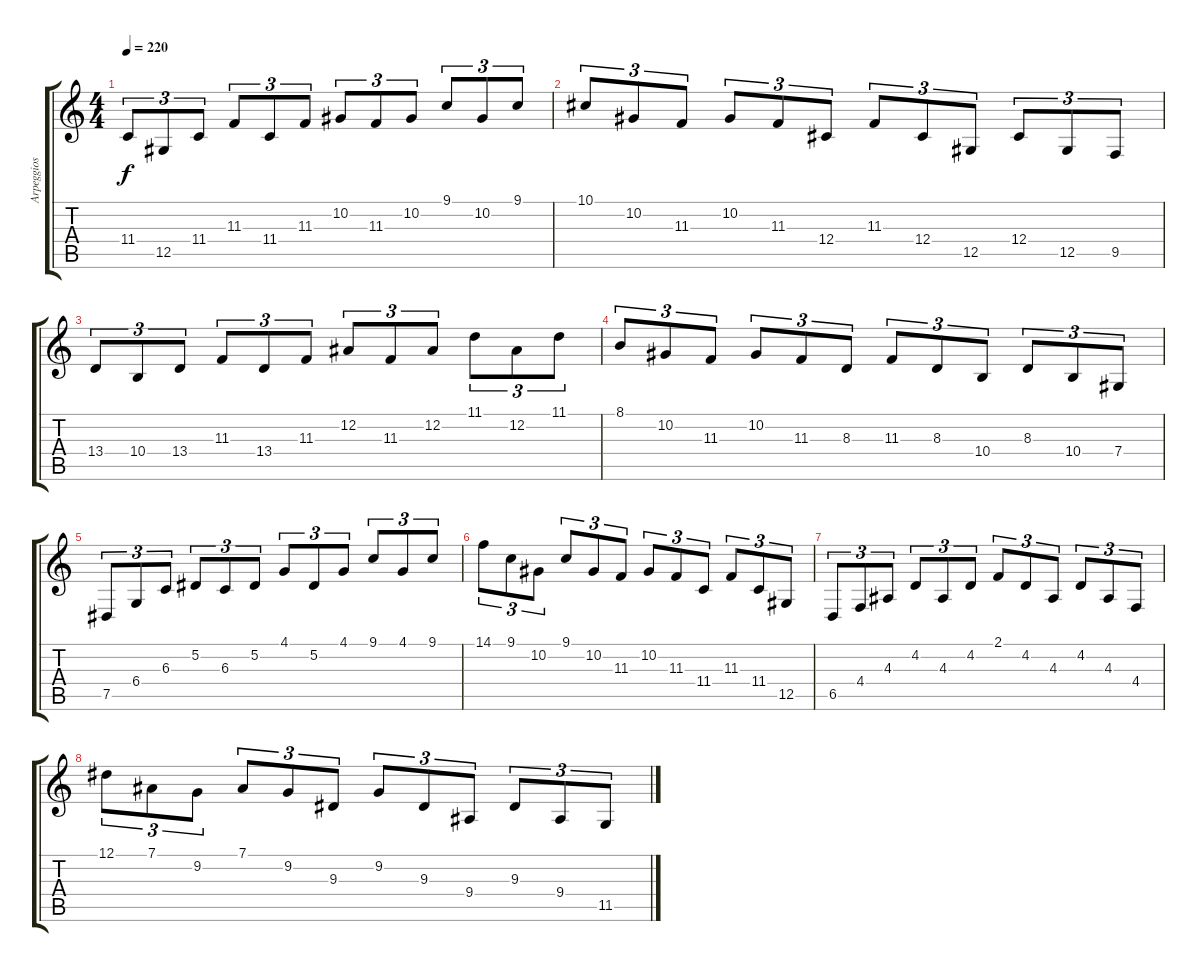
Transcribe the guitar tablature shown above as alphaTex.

\track ("Arpeggios" "Arpeggios") {instrument lead3calliope}
\staff {score tabs}
\tuning (Eb4 Bb3 Gb3 Db3 Ab2 Eb2) {hide}
\ts (4 4)
\tempo 220
\clef g2
\ks c
11.4.8{tu (3 2) dy f} 12.5.8{tu (3 2)} 11.4.8{tu (3 2)} 11.3.8{tu (3 2)} 11.4.8{tu (3 2)} 11.3.8{tu (3 2)} 10.2.8{tu (3 2)} 11.3.8{tu (3 2)} 10.2.8{tu (3 2)} 9.1.8{tu (3 2)} 10.2.8{tu (3 2)} 9.1.8{tu (3 2)} |
10.1.8{tu (3 2)} 10.2.8{tu (3 2)} 11.3.8{tu (3 2)} 10.2.8{tu (3 2)} 11.3.8{tu (3 2)} 12.4.8{tu (3 2)} 11.3.8{tu (3 2)} 12.4.8{tu (3 2)} 12.5.8{tu (3 2)} 12.4.8{tu (3 2)} 12.5.8{tu (3 2)} 9.5.8{tu (3 2)} |
13.4.8{tu (3 2)} 10.4.8{tu (3 2)} 13.4.8{tu (3 2)} 11.3.8{tu (3 2)} 13.4.8{tu (3 2)} 11.3.8{tu (3 2)} 12.2.8{tu (3 2)} 11.3.8{tu (3 2)} 12.2.8{tu (3 2)} 11.1.8{tu (3 2)} 12.2.8{tu (3 2)} 11.1.8{tu (3 2)} |
8.1.8{tu (3 2)} 10.2.8{tu (3 2)} 11.3.8{tu (3 2)} 10.2.8{tu (3 2)} 11.3.8{tu (3 2)} 8.3.8{tu (3 2)} 11.3.8{tu (3 2)} 8.3.8{tu (3 2)} 10.4.8{tu (3 2)} 8.3.8{tu (3 2)} 10.4.8{tu (3 2)} 7.4.8{tu (3 2)} |
7.5.8{tu (3 2)} 6.4.8{tu (3 2)} 6.3.8{tu (3 2)} 5.2.8{tu (3 2)} 6.3.8{tu (3 2)} 5.2.8{tu (3 2)} 4.1.8{tu (3 2)} 5.2.8{tu (3 2)} 4.1.8{tu (3 2)} 9.1.8{tu (3 2)} 4.1.8{tu (3 2)} 9.1.8{tu (3 2)} |
14.1.8{tu (3 2)} 9.1.8{tu (3 2)} 10.2.8{tu (3 2)} 9.1.8{tu (3 2)} 10.2.8{tu (3 2)} 11.3.8{tu (3 2)} 10.2.8{tu (3 2)} 11.3.8{tu (3 2)} 11.4.8{tu (3 2)} 11.3.8{tu (3 2)} 11.4.8{tu (3 2)} 12.5.8{tu (3 2)} |
6.5.8{tu (3 2)} 4.4.8{tu (3 2)} 4.3.8{tu (3 2)} 4.2.8{tu (3 2)} 4.3.8{tu (3 2)} 4.2.8{tu (3 2)} 2.1.8{tu (3 2)} 4.2.8{tu (3 2)} 4.3.8{tu (3 2)} 4.2.8{tu (3 2)} 4.3.8{tu (3 2)} 4.4.8{tu (3 2)} |
12.1.8{tu (3 2)} 7.1.8{tu (3 2)} 9.2.8{tu (3 2)} 7.1.8{tu (3 2)} 9.2.8{tu (3 2)} 9.3.8{tu (3 2)} 9.2.8{tu (3 2)} 9.3.8{tu (3 2)} 9.4.8{tu (3 2)} 9.3.8{tu (3 2)} 9.4.8{tu (3 2)} 11.5.8{tu (3 2)}
